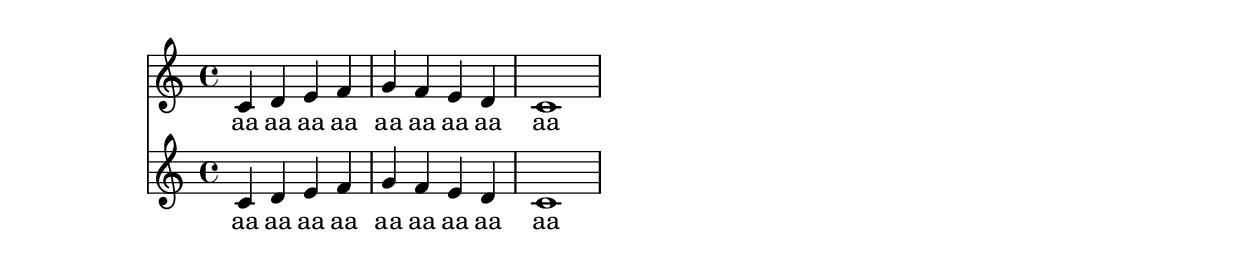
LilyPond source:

%% Do not edit this file; it is auto-generated from LSR http://lsr.dsi.unimi.it
%% This file is in the public domain.
\version "2.11.52"

\header {
  lsrtags = "text, vocal-music, spacing"

  texidoc = "
This snippet shows how to bring the lyrics line closer to the staff.

"
  doctitle = "Adjusting lyrics vertical spacing"
} % begin verbatim
% Default layout:
<<
  \new Staff \new Voice = melody \relative c' {
    c4 d e f
    g4 f e d
    c1
  }
  \new Lyrics \lyricsto melody { aa aa aa aa aa aa aa aa aa }

% Reducing the minimum space below the staff and above the lyrics:
  \new Staff \with {
    \override VerticalAxisGroup #'minimum-Y-extent = #'(-1 . 4)
  }
  \new Voice = melody \relative c' {
    c4 d e f
    g4 f e d
    c1
  }
  \new Lyrics \with {
    \override VerticalAxisGroup #'minimum-Y-extent = #'(-1.2 . 1)
  }
  \lyricsto melody { aa aa aa aa aa aa aa aa aa }
>>
